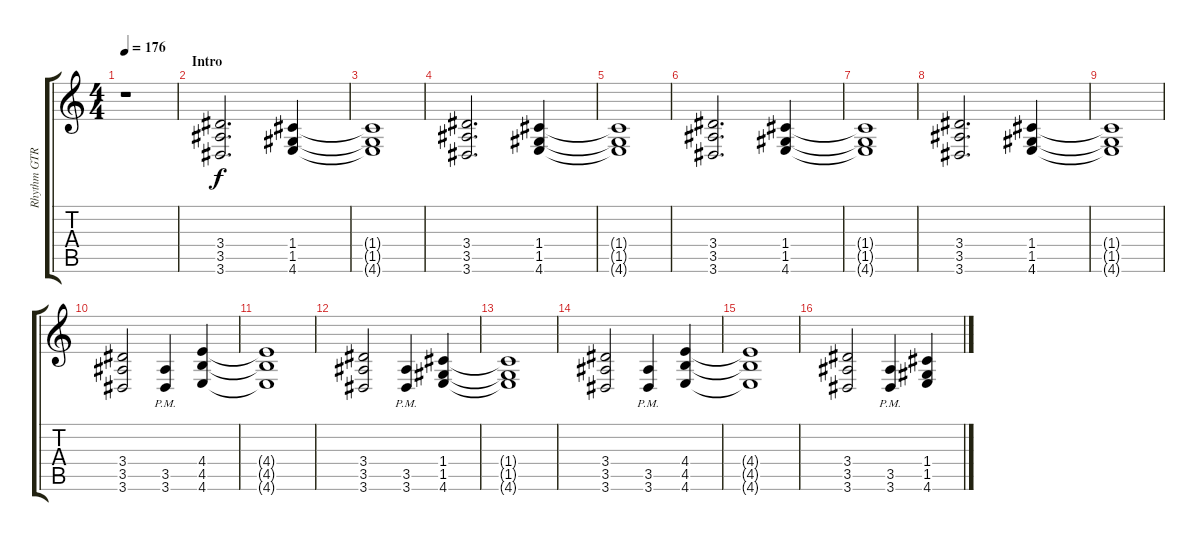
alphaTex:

\track ("Rhythm GTR 1" "Rhythm GTR") {instrument overdrivenguitar}
\staff {score tabs}
\tuning (D4 A3 F3 C3 G2 C2) {hide}
\ts (4 4)
\tempo 176
\clef g2
\ks aminor
r.1{dy f instrument overdrivenguitar} |
\section ("" "Intro")
(3.4 3.5 3.6).2{d} (1.4 1.5 4.6).4 |
(1.4{t} 1.5{t} 4.6{t}).1 |
(3.4 3.5 3.6).2{d} (1.4 1.5 4.6).4 |
(1.4{t} 1.5{t} 4.6{t}).1 |
(3.4 3.5 3.6).2{d} (1.4 1.5 4.6).4 |
(1.4{t} 1.5{t} 4.6{t}).1 |
(3.4 3.5 3.6).2{d} (1.4 1.5 4.6).4 |
(1.4{t} 1.5{t} 4.6{t}).1 |
(3.4 3.5 3.6).2 (3.5{pm} 3.6{pm}).4 (4.4 4.5 4.6).4 |
(4.4{t} 4.5{t} 4.6{t}).1 |
(3.4 3.5 3.6).2 (3.5{pm} 3.6{pm}).4 (1.4 1.5 4.6).4 |
(1.4{t} 1.5{t} 4.6{t}).1 |
(3.4 3.5 3.6).2 (3.5{pm} 3.6{pm}).4 (4.4 4.5 4.6).4 |
(4.4{t} 4.5{t} 4.6{t}).1 |
(3.4 3.5 3.6).2 (3.5{pm} 3.6{pm}).4 (1.4 1.5 4.6).4
